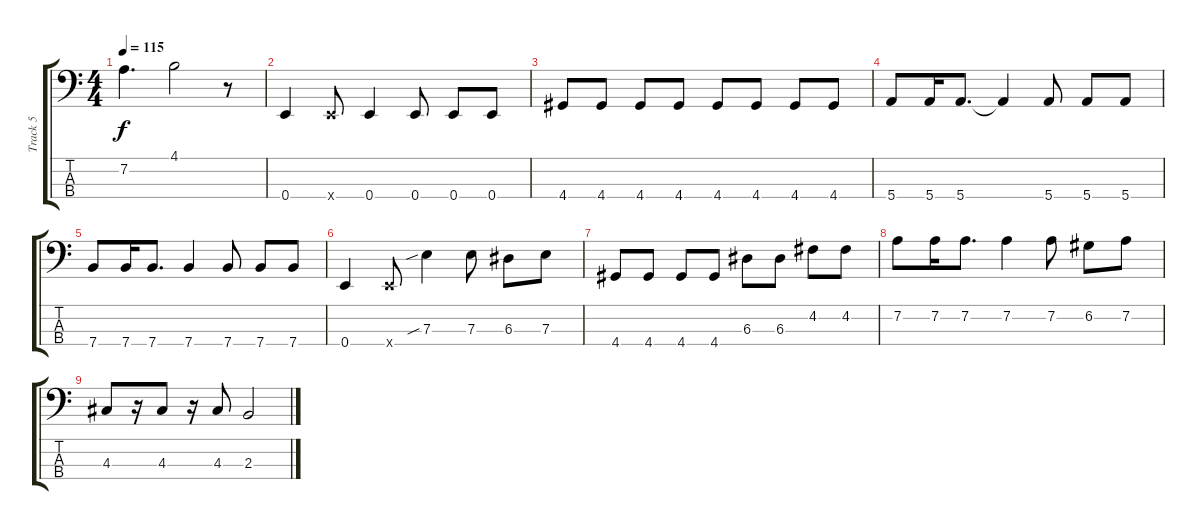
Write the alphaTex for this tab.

\track ("Track 5" "Track 5") {instrument electricbassfinger}
\staff {score tabs}
\tuning (G2 D2 A1 E1) {hide}
\ts (4 4)
\tempo 115
\clef f4
\ks c
7.2.4{d dy f} 4.1.2 r.8 |
0.4.4 0.4{x}.8 0.4.4 0.4.8 0.4.8 0.4.8 |
4.4.8 4.4.8 4.4.8 4.4.8 4.4.8 4.4.8 4.4.8 4.4.8 |
5.4.8 5.4.16 5.4.8{d} 5.4{t}.4 5.4.8 5.4.8 5.4.8 |
7.4.8 7.4.16 7.4.8{d} 7.4.4 7.4.8 7.4.8 7.4.8 |
0.4.4 0.4{x}.8 7.3{sib}.4 7.3.8 6.3.8 7.3.8 |
4.4.8 4.4.8 4.4.8 4.4.8 6.3.8 6.3.8 4.2.8 4.2.8 |
7.2.8 7.2.16 7.2.8{d} 7.2.4 7.2.8 6.2.8 7.2.8 |
4.3.8 r.16 4.3.8 r.16 4.3.8 2.3.2
